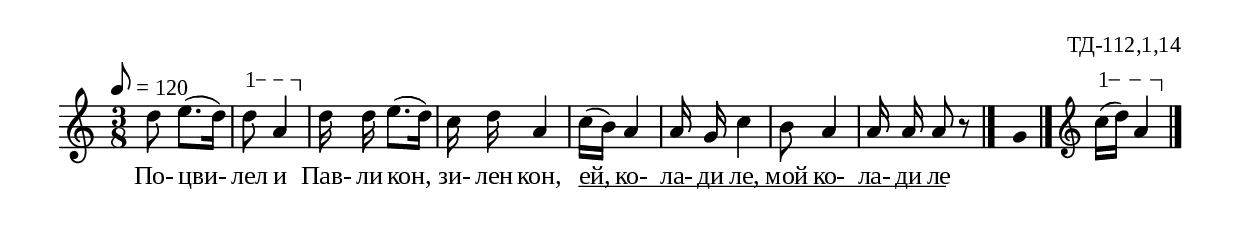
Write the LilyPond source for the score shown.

%{
td_112_1_14
%}

\include "td-preamble.ly"

\score {
\relative c'' {
\tempo 8 = 120
\time 3/8
d8 e8.[( d16]) | 
\varA
d8\startTextSpan a4\stopTextSpan | d16 d\noBeam e8.[( d16]) | c16 d\noBeam a4 |
c16[( b]) a4 | a16 g\noBeam c4 | b8 a4 | a16 a\noBeam a8 r
 \bar "|." 
s4 \fixB g8 \fixC
  \bar "|." 
\set Score.measureLength = #(ly:make-moment 1 16)  
 s16 \bar ""  
 \set Score.measureLength = #(ly:make-moment 3 8)  
 \clef treble  
\varA
c16\startTextSpan[( d]) a4\stopTextSpan
  \bar "|."  
}
\addlyrics { По- цви- лел и Пав- ли кон, зи- лен кон, 
ей, \startTextSpan ко- ла- ди ле,
мой ко- ла- ди ле \stopTextSpan }
%
\layout {
%   \context { 
%	    \Staff \remove "Time_signature_engraver" } 
  indent = #0
  line-width = 190\mm
  ragged-right=##f
\context {
      \Lyrics
      \consists "Text_spanner_engraver"
      \override TextSpanner #'direction = #DOWN
      \override TextSpanner #'style = #'line    
      \override TextSpanner #'outside-staff-priority = ##f
      \override TextSpanner #'padding = #0.2 % sets the distance of the line from the lyrics
      \override TextSpanner #'bound-details =
      #`((left . ((Y . 0)
                  (padding . 0)
                  (attach-dir . ,LEFT)))
         (left-broken . ((end-on-note . #t)))
         (right . ((Y . 0)
                   (padding . 0)
                   (attach-dir . ,RIGHT))))
    }

}
%
\midi { 
	\context {
		\Score tempoWholesPerMinute = #(ly:make-moment 120 8)
		}
	}
}
%
\header{
  opus = "ТД-112,1,14"
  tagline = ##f
}


